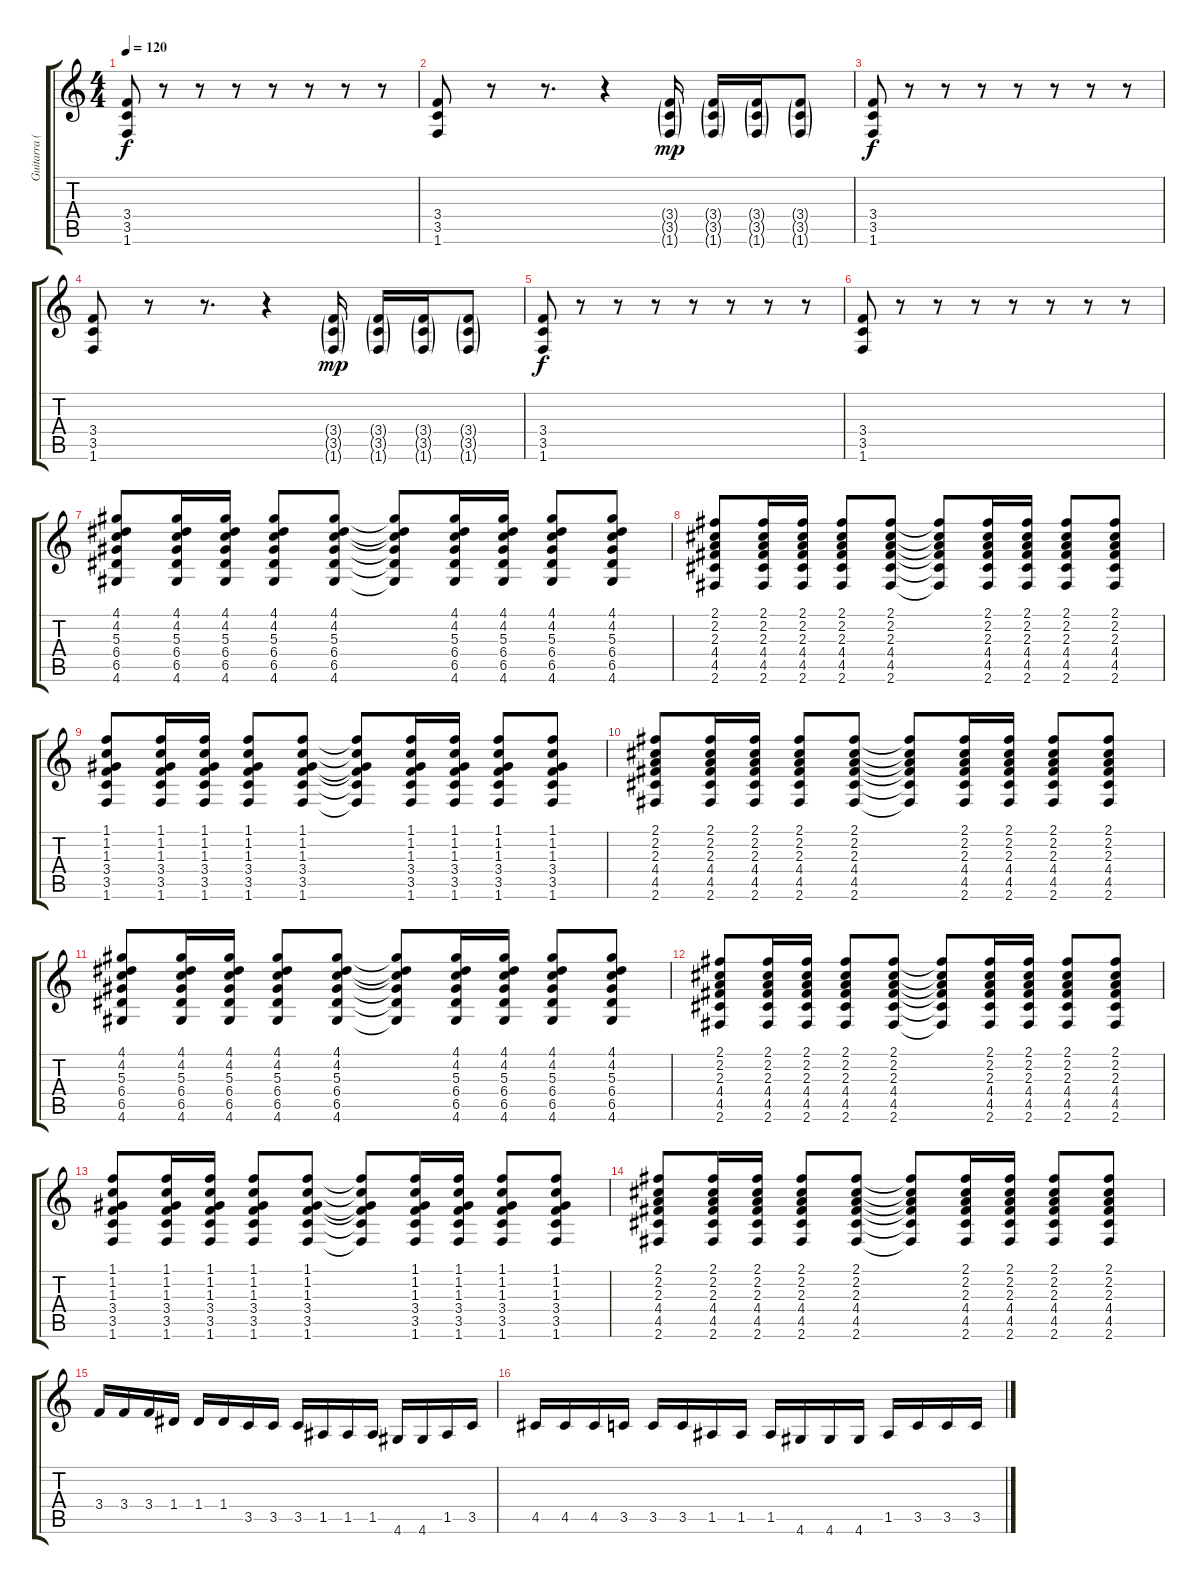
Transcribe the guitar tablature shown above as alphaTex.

\track ("Guitarra (Marcão)" "Guitarra (") {instrument distortionguitar}
\staff {score tabs}
\tuning (E4 B3 G3 D3 A2 E2) {hide}
\ts (4 4)
\tempo 120
\clef g2
\ks c
(3.4 3.5 1.6).8{dy f} r.8 r.8 r.8 r.8 r.8 r.8 r.8 |
(3.4 3.5 1.6).8 r.8 r.8{d} r.4 (3.4{g} 3.5{g} 1.6{g}).16{dy mp} (3.4{g} 3.5{g} 1.6{g}).16 (3.4{g} 3.5{g} 1.6{g}).16 (3.4{g} 3.5{g} 1.6{g}).8 |
(3.4 3.5 1.6).8{dy f} r.8 r.8 r.8 r.8 r.8 r.8 r.8 |
(3.4 3.5 1.6).8 r.8 r.8{d} r.4 (3.4{g} 3.5{g} 1.6{g}).16{dy mp} (3.4{g} 3.5{g} 1.6{g}).16 (3.4{g} 3.5{g} 1.6{g}).16 (3.4{g} 3.5{g} 1.6{g}).8 |
(3.4 3.5 1.6).8{dy f} r.8 r.8 r.8 r.8 r.8 r.8 r.8 |
(3.4 3.5 1.6).8 r.8 r.8 r.8 r.8 r.8 r.8 r.8 |
(4.1 4.2 5.3 6.4 6.5 4.6).8 (4.1 4.2 5.3 6.4 6.5 4.6).16 (4.1 4.2 5.3 6.4 6.5 4.6).16 (4.1 4.2 5.3 6.4 6.5 4.6).8 (4.1 4.2 5.3 6.4 6.5 4.6).8 (4.1{t} 4.2{t} 5.3{t} 6.4{t} 6.5{t} 4.6{t}).8 (4.1 4.2 5.3 6.4 6.5 4.6).16 (4.1 4.2 5.3 6.4 6.5 4.6).16 (4.1 4.2 5.3 6.4 6.5 4.6).8 (4.1 4.2 5.3 6.4 6.5 4.6).8 |
(2.1 2.2 2.3 4.4 4.5 2.6).8 (2.1 2.2 2.3 4.4 4.5 2.6).16 (2.1 2.2 2.3 4.4 4.5 2.6).16 (2.1 2.2 2.3 4.4 4.5 2.6).8 (2.1 2.2 2.3 4.4 4.5 2.6).8 (2.1{t} 2.2{t} 2.3{t} 4.4{t} 4.5{t} 2.6{t}).8 (2.1 2.2 2.3 4.4 4.5 2.6).16 (2.1 2.2 2.3 4.4 4.5 2.6).16 (2.1 2.2 2.3 4.4 4.5 2.6).8 (2.1 2.2 2.3 4.4 4.5 2.6).8 |
(1.1 1.2 1.3 3.4 3.5 1.6).8 (1.1 1.2 1.3 3.4 3.5 1.6).16 (1.1 1.2 1.3 3.4 3.5 1.6).16 (1.1 1.2 1.3 3.4 3.5 1.6).8 (1.1 1.2 1.3 3.4 3.5 1.6).8 (1.1{t} 1.2{t} 1.3{t} 3.4{t} 3.5{t} 1.6{t}).8 (1.1 1.2 1.3 3.4 3.5 1.6).16 (1.1 1.2 1.3 3.4 3.5 1.6).16 (1.1 1.2 1.3 3.4 3.5 1.6).8 (1.1 1.2 1.3 3.4 3.5 1.6).8 |
(2.1 2.2 2.3 4.4 4.5 2.6).8 (2.1 2.2 2.3 4.4 4.5 2.6).16 (2.1 2.2 2.3 4.4 4.5 2.6).16 (2.1 2.2 2.3 4.4 4.5 2.6).8 (2.1 2.2 2.3 4.4 4.5 2.6).8 (2.1{t} 2.2{t} 2.3{t} 4.4{t} 4.5{t} 2.6{t}).8 (2.1 2.2 2.3 4.4 4.5 2.6).16 (2.1 2.2 2.3 4.4 4.5 2.6).16 (2.1 2.2 2.3 4.4 4.5 2.6).8 (2.1 2.2 2.3 4.4 4.5 2.6).8 |
(4.1 4.2 5.3 6.4 6.5 4.6).8 (4.1 4.2 5.3 6.4 6.5 4.6).16 (4.1 4.2 5.3 6.4 6.5 4.6).16 (4.1 4.2 5.3 6.4 6.5 4.6).8 (4.1 4.2 5.3 6.4 6.5 4.6).8 (4.1{t} 4.2{t} 5.3{t} 6.4{t} 6.5{t} 4.6{t}).8 (4.1 4.2 5.3 6.4 6.5 4.6).16 (4.1 4.2 5.3 6.4 6.5 4.6).16 (4.1 4.2 5.3 6.4 6.5 4.6).8 (4.1 4.2 5.3 6.4 6.5 4.6).8 |
(2.1 2.2 2.3 4.4 4.5 2.6).8 (2.1 2.2 2.3 4.4 4.5 2.6).16 (2.1 2.2 2.3 4.4 4.5 2.6).16 (2.1 2.2 2.3 4.4 4.5 2.6).8 (2.1 2.2 2.3 4.4 4.5 2.6).8 (2.1{t} 2.2{t} 2.3{t} 4.4{t} 4.5{t} 2.6{t}).8 (2.1 2.2 2.3 4.4 4.5 2.6).16 (2.1 2.2 2.3 4.4 4.5 2.6).16 (2.1 2.2 2.3 4.4 4.5 2.6).8 (2.1 2.2 2.3 4.4 4.5 2.6).8 |
(1.1 1.2 1.3 3.4 3.5 1.6).8 (1.1 1.2 1.3 3.4 3.5 1.6).16 (1.1 1.2 1.3 3.4 3.5 1.6).16 (1.1 1.2 1.3 3.4 3.5 1.6).8 (1.1 1.2 1.3 3.4 3.5 1.6).8 (1.1{t} 1.2{t} 1.3{t} 3.4{t} 3.5{t} 1.6{t}).8 (1.1 1.2 1.3 3.4 3.5 1.6).16 (1.1 1.2 1.3 3.4 3.5 1.6).16 (1.1 1.2 1.3 3.4 3.5 1.6).8 (1.1 1.2 1.3 3.4 3.5 1.6).8 |
(2.1 2.2 2.3 4.4 4.5 2.6).8 (2.1 2.2 2.3 4.4 4.5 2.6).16 (2.1 2.2 2.3 4.4 4.5 2.6).16 (2.1 2.2 2.3 4.4 4.5 2.6).8 (2.1 2.2 2.3 4.4 4.5 2.6).8 (2.1{t} 2.2{t} 2.3{t} 4.4{t} 4.5{t} 2.6{t}).8 (2.1 2.2 2.3 4.4 4.5 2.6).16 (2.1 2.2 2.3 4.4 4.5 2.6).16 (2.1 2.2 2.3 4.4 4.5 2.6).8 (2.1 2.2 2.3 4.4 4.5 2.6).8 |
3.4.16 3.4.16 3.4.16 1.4.16 1.4.16 1.4.16 3.5.16 3.5.16 3.5.16 1.5.16 1.5.16 1.5.16 4.6.16 4.6.16 1.5.16 3.5.16 |
4.5.16 4.5.16 4.5.16 3.5.16 3.5.16 3.5.16 1.5.16 1.5.16 1.5.16 4.6.16 4.6.16 4.6.16 1.5.16 3.5.16 3.5.16 3.5.16
